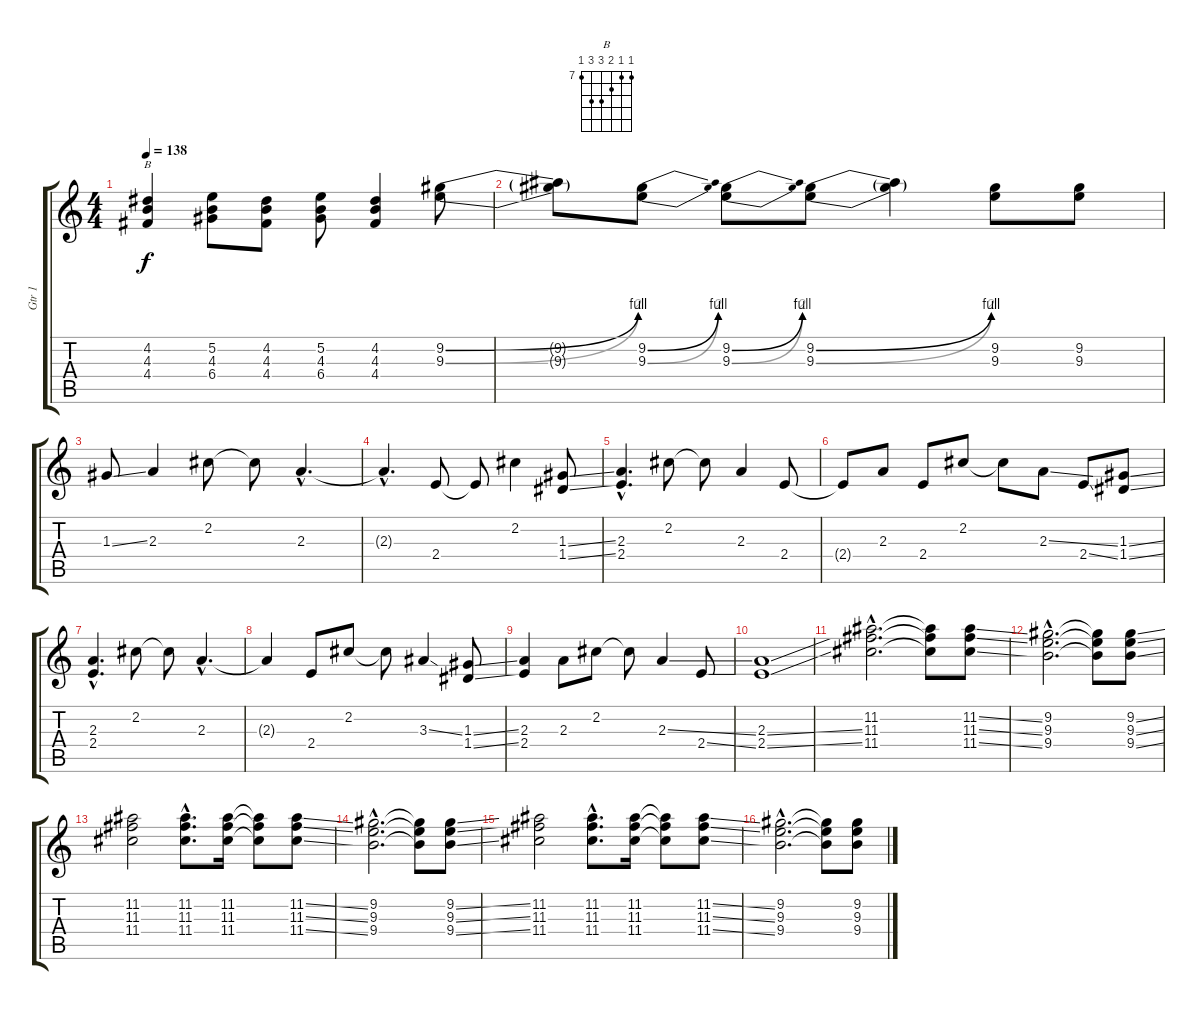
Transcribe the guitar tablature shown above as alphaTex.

\track ("Gtr 1" "Gtr 1") {instrument distortionguitar}
\staff {score tabs}
\tuning (E4 B3 G3 D3 A2 E2) {hide}
\chord ("B" 7 7 8 9 9 7) {firstfret 7}
\ts (4 4)
\tempo 138
\clef g2
\ks c
(4.2 4.3 4.4).4{ch "B" dy f} (5.2 4.3 6.4).8 (4.2 4.3 4.4).8 (5.2 4.3 6.4).8 (4.2 4.3 4.4).4 (9.2{be (bend 0 0 60 4)} 9.3{be (bend 0 0 60 8)}).8 |
(9.2{t} 9.3{t}).8 (9.2{be (bend 0 0 60 4)} 9.3{be (bend 0 0 60 8)}).8 (9.2{be (bend 0 0 60 4)} 9.3{be (bend 0 0 60 8)}).8 (9.2{be (bend 0 0 60 4)} 9.3{be (bend 0 0 60 8)}).8 (9.2{t} 9.3{t}).4 (9.2 9.3).8 (9.2 9.3).8 |
1.3{ss}.8 2.3.4 2.2.8 2.2{t}.8 2.3{hac}.4{d} |
2.3{hac t}.4{d} 2.4.8 2.4{t}.8 2.2.4 (1.3{ss} 1.4{ss}).8 |
(2.3{hac} 2.4{hac}).4{d} 2.2.8 2.2{t}.8 2.3.4 2.4.8 |
2.4{t}.8 2.3.8 2.4.8 2.2.8 2.2{t}.8 2.3{ss}.8 2.4{ss}.8 (1.3{ss} 1.4{ss}).8 |
(2.3{hac} 2.4{hac}).4{d} 2.2.8 2.2{t}.8 2.3{hac}.4{d} |
2.3{t}.4 2.4.8 2.2.8 2.2{t}.8 3.3{ss}.4 (1.3{ss} 1.4{ss}).8 |
(2.3 2.4).4 2.3.8 2.2.8 2.2{t}.8 2.3{ss}.4 2.4{ss}.8 |
(2.3{ss} 2.4{ss}).1 |
(11.2{hac} 11.3{hac} 11.4{hac}).2{d} (11.2{t} 11.3{t} 11.4{t}).8 (11.2{ss} 11.3{ss} 11.4{ss}).8 |
(9.2{hac} 9.3{hac} 9.4{hac}).2{d} (9.2{t} 9.3{t} 9.4{t}).8 (9.2{ss} 9.3{ss} 9.4{ss}).8 |
(11.2 11.3 11.4).2 (11.2{hac} 11.3{hac} 11.4{hac}).8{d} (11.2 11.3 11.4).16 (11.2{t} 11.3{t} 11.4{t}).8 (11.2{ss} 11.3{ss} 11.4{ss}).8 |
(9.2{hac} 9.3{hac} 9.4{hac}).2{d} (9.2{t} 9.3{t} 9.4{t}).8 (9.2{ss} 9.3{ss} 9.4{ss}).8 |
(11.2 11.3 11.4).2 (11.2{hac} 11.3{hac} 11.4{hac}).8{d} (11.2 11.3 11.4).16 (11.2{t} 11.3{t} 11.4{t}).8 (11.2{ss} 11.3{ss} 11.4{ss}).8 |
(9.2{hac} 9.3{hac} 9.4{hac}).2{d} (9.2{t} 9.3{t} 9.4{t}).8 (9.2{ss} 9.3{ss} 9.4{ss}).8
